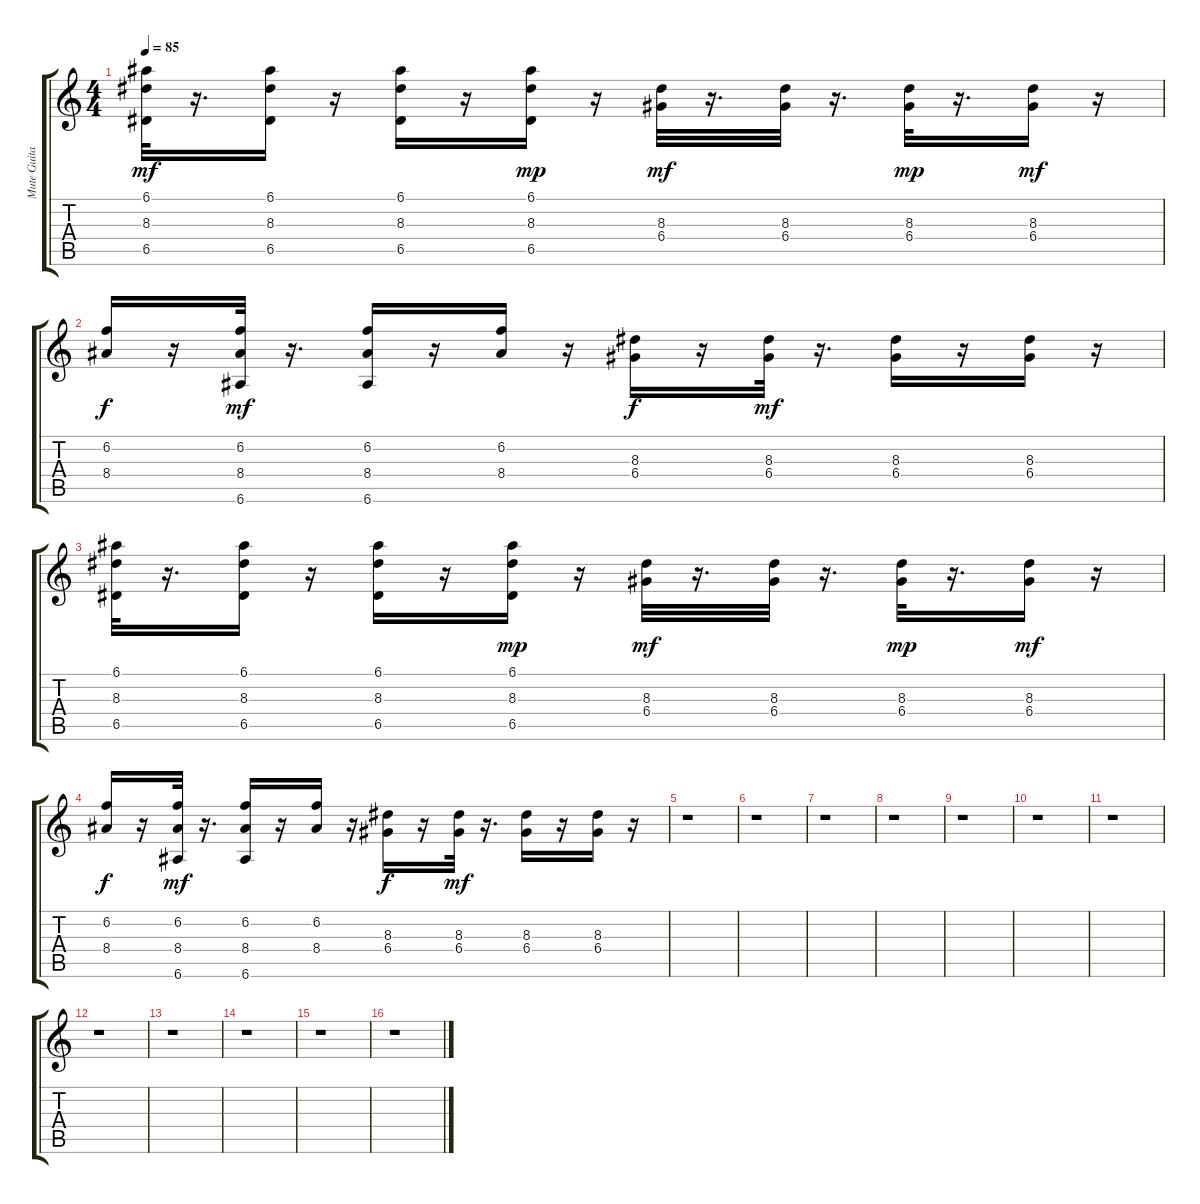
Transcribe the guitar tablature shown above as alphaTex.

\track ("Mute Guitar" "Mute Guita") {instrument electricguitarmuted}
\staff {score tabs}
\tuning (E4 B3 G3 D3 A2 E2) {hide}
\ts (4 4)
\tempo 85
\clef g2
\ks c
(6.1 8.3 6.5).32{dy mf} r.16{d} (6.1 8.3 6.5).16 r.16 (6.1 8.3 6.5).16 r.16 (6.1 8.3 6.5).16{dy mp} r.16 (8.3 6.4).32{dy mf} r.16{d} (8.3 6.4).32 r.16{d} (8.3 6.4).32{dy mp} r.16{d} (8.3 6.4).16{dy mf} r.16 |
(6.2 8.4).16{dy f} r.16 (6.2 8.4 6.6).32{dy mf} r.16{d} (6.2 8.4 6.6).16 r.16 (6.2 8.4).16 r.16 (8.3 6.4).16{dy f} r.16 (8.3 6.4).32{dy mf} r.16{d} (8.3 6.4).16 r.16 (8.3 6.4).16 r.16 |
(6.1 8.3 6.5).32 r.16{d} (6.1 8.3 6.5).16 r.16 (6.1 8.3 6.5).16 r.16 (6.1 8.3 6.5).16{dy mp} r.16 (8.3 6.4).32{dy mf} r.16{d} (8.3 6.4).32 r.16{d} (8.3 6.4).32{dy mp} r.16{d} (8.3 6.4).16{dy mf} r.16 |
(6.2 8.4).16{dy f} r.16 (6.2 8.4 6.6).32{dy mf} r.16{d} (6.2 8.4 6.6).16 r.16 (6.2 8.4).16 r.16 (8.3 6.4).16{dy f} r.16 (8.3 6.4).32{dy mf} r.16{d} (8.3 6.4).16 r.16 (8.3 6.4).16 r.16 |
r.1 |
r.1 |
r.1 |
r.1 |
r.1 |
r.1 |
r.1 |
r.1 |
r.1 |
r.1 |
r.1 |
r.1
